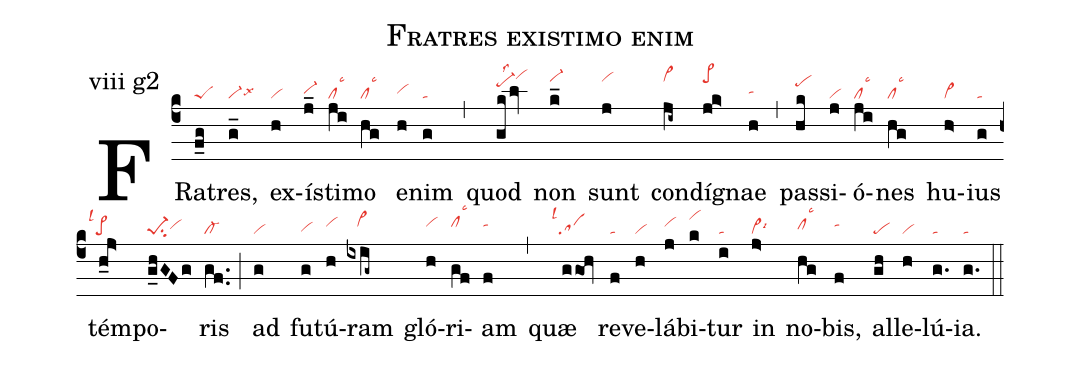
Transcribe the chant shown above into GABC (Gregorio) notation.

name: Fratres existimo enim;
annotation: viii g2;
mode: 8;
nabc-lines: 1;
%%
(c4)
FRa(f_g|peS)tres,(g_|vi-lsx6) ex(h|vi)ís(j_|vi-hh)ti(ji|cllsc3)mo(hg|cllsc3) e(h|vihh)nim(g|ta) (,)
quod(gk/lv|pe-hklss2vihn) non(k_|vi-hm) sunt(j|vihm) con(ji~|vi>hm)dí(jk>|pe>hm)gnae(h|tahh) (,)
pas(hk|pehk)si(j|vi)ó(ji|cllsc3)nes(hg|cllsc3) hu(h>|vi>)ius(g|ta) tém(h_j>|```pe>lsl1)po(g_hGFg|pe-1su2vihh)ris(gf..|cl-) (;)
ad(g|vi) fu(g|vihg)tú(h|vihi)ram(ixig~|///vi>hi) gló(h|vihi)ri(gf|clhilsc3)am(f|tahi) (,)
quæ(ggOh|```salsl1) re(f|ta)ve(h|vi)lá(j|vihi)bi(k|vihl)tur(i|ta) in(j>|vi>lsi6) no(hg|clhhlsc3)bis,(f|tahi) al(gh|pe)le(h|vi)lú(g.|ta)ia.(g.|ta) (::)
